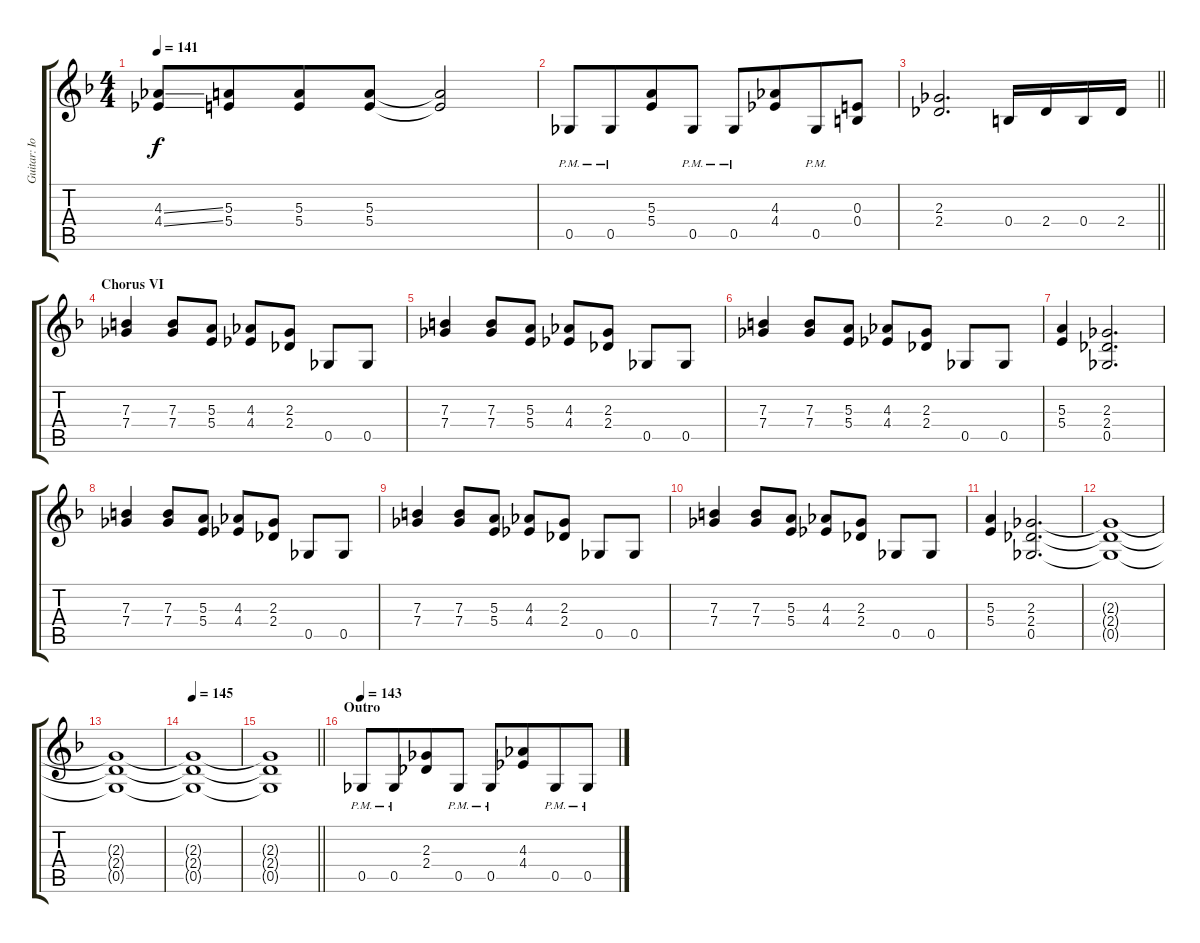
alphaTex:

\track ("Guitar: IommI" "Guitar: Io") {instrument distortionguitar}
\staff {score tabs}
\tuning (Db4 Ab3 E3 B2 Gb2 Db2) {hide}
\ts (4 4)
\tempo 141
\clef g2
\ks f
(4.3{ss} 4.4{ss}).8{dy f} (5.3 5.4).8{beam merge} (5.3 5.4).8 (5.3 5.4).8 (5.3{t} 5.4{t}).2 |
0.5{pm}.8 0.5{pm}.8{beam merge} (5.3 5.4).8 0.5{pm}.8 0.5{pm}.8 (4.3 4.4).8{beam merge} 0.5{pm}.8 (0.3 0.4).8 |
\barLineRight lightlight
(2.3 2.4).2{d} 0.4.16 2.4.16 0.4.16 2.4.16 |
\section ("" "Chorus VI")
(7.3 7.4).4 (7.3 7.4).8 (5.3 5.4).8 (4.3 4.4).8 (2.3 2.4).8 0.5.8 0.5.8 |
(7.3 7.4).4 (7.3 7.4).8 (5.3 5.4).8 (4.3 4.4).8 (2.3 2.4).8 0.5.8 0.5.8 |
(7.3 7.4).4 (7.3 7.4).8 (5.3 5.4).8 (4.3 4.4).8 (2.3 2.4).8 0.5.8 0.5.8 |
(5.3 5.4).4 (2.3 2.4 0.5).2{d} |
(7.3 7.4).4 (7.3 7.4).8 (5.3 5.4).8 (4.3 4.4).8 (2.3 2.4).8 0.5.8 0.5.8 |
(7.3 7.4).4 (7.3 7.4).8 (5.3 5.4).8 (4.3 4.4).8 (2.3 2.4).8 0.5.8 0.5.8 |
(7.3 7.4).4 (7.3 7.4).8 (5.3 5.4).8 (4.3 4.4).8 (2.3 2.4).8 0.5.8 0.5.8 |
(5.3 5.4).4 (2.3 2.4 0.5).2{d} |
(2.3{t} 2.4{t} 0.5{t}).1 |
(2.3{t} 2.4{t} 0.5{t}).1 |
\tempo 145
(2.3{t} 2.4{t} 0.5{t}).1 |
\barLineRight lightlight
(2.3{t} 2.4{t} 0.5{t}).1 |
\section ("" "Outro")
\tempo 143
0.5{pm}.8 0.5{pm}.8{beam merge} (2.3 2.4).8 0.5{pm}.8 0.5{pm}.8 (4.3 4.4).8{beam merge} 0.5{pm}.8 0.5{pm}.8
